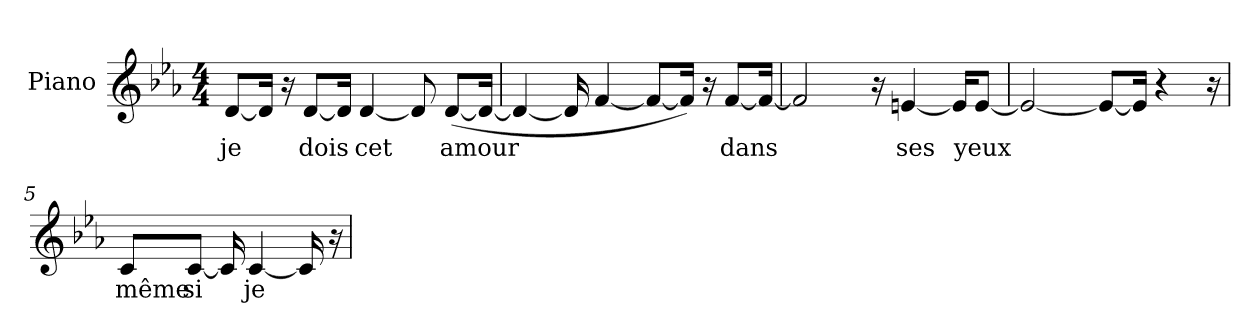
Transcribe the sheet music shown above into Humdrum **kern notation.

**kern	**text
*part1	*part1
*staff1	*staff1
*I"Piano	*
*I'Pno	*
*clefG2	*
*k[b-e-a-]	*
*c:	*
*M4/4	*
*MM120	*
=1	=1
[8d/L	je
16d/Jk]	.
16r	.
[8d/L	dois
16d/Jk]	.
[4d	cet
8d]	.
([8d/L	amour
16d/Jk_	.
=2	=2
4d_	.
16d]	.
[4f	.
8f/L_	.
16f/Jk])	.
16r	.
[8f/L	dans
16f/Jk_	.
=3	=3
2f]	.
16r	.
[4e	ses
16e/KL]	.
[8e/J	yeux
=4	=4
2e_	.
8e/L_	.
16e/Jk]	.
4r	.
16r	.
=5	=5
8c/L	même
[8c/J	si
16c]	.
[4c	je
16c]	.
16r	.
=	=
*-	*-
